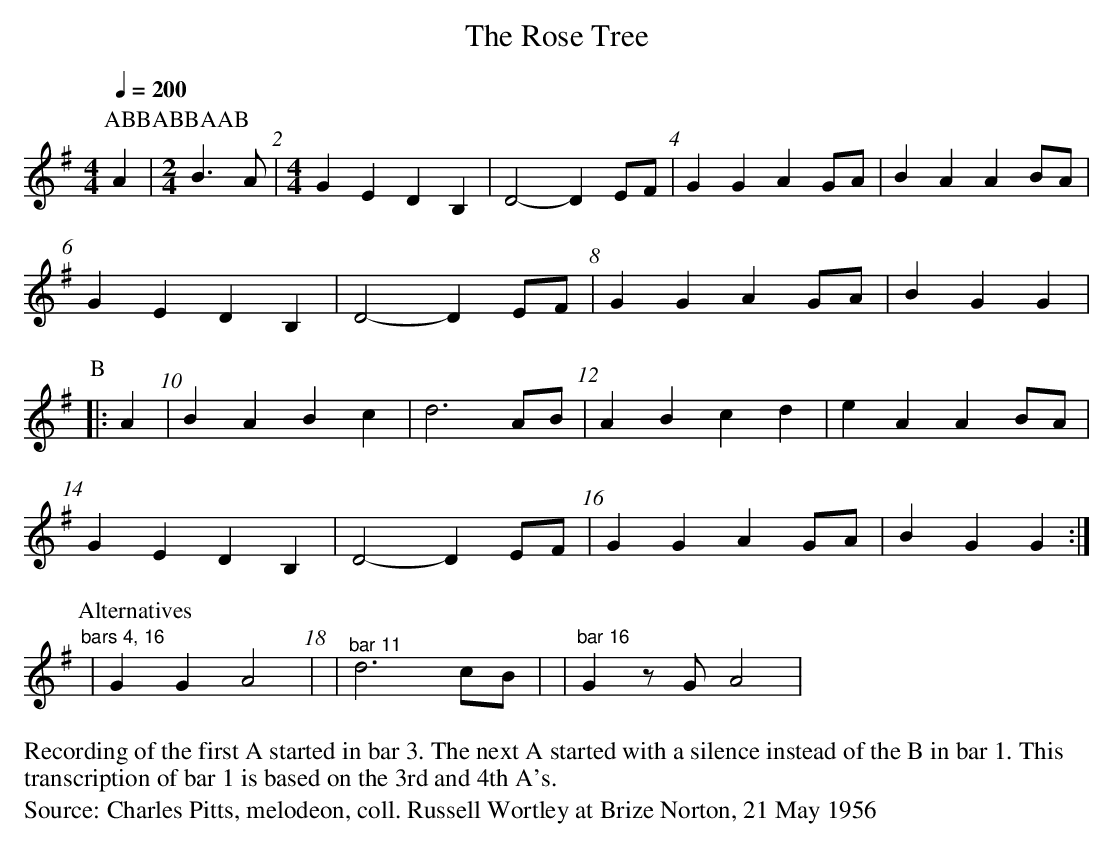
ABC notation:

X:1
T:Rose Tree, The
Q:1/4=200
M:4/4
L:1/4
K:Gmaj
P:ABBABBAAB
[P:A]A |[M:2/4]B3/2A/|\
[M:4/4]GEDB, | D2-DE/2F/2 | GGAG/2A/2 | BAAB/2A/2 |
GEDB, | D2-DE/2F/2 | GGAG/2A/2 |BGG|
[P:B]|:A | BABc | d3A/2B/2 | ABcd | eAAB/2A/2 |
GEDB, | D2- DE/2F/2 | GGAG/2A/2 |BGG:|
P:Alternatives
"^bars 4, 16"|GGA2| |"^bar 11"d3c/2B/2 | |"^bar 16"Gz/ G/A2|
